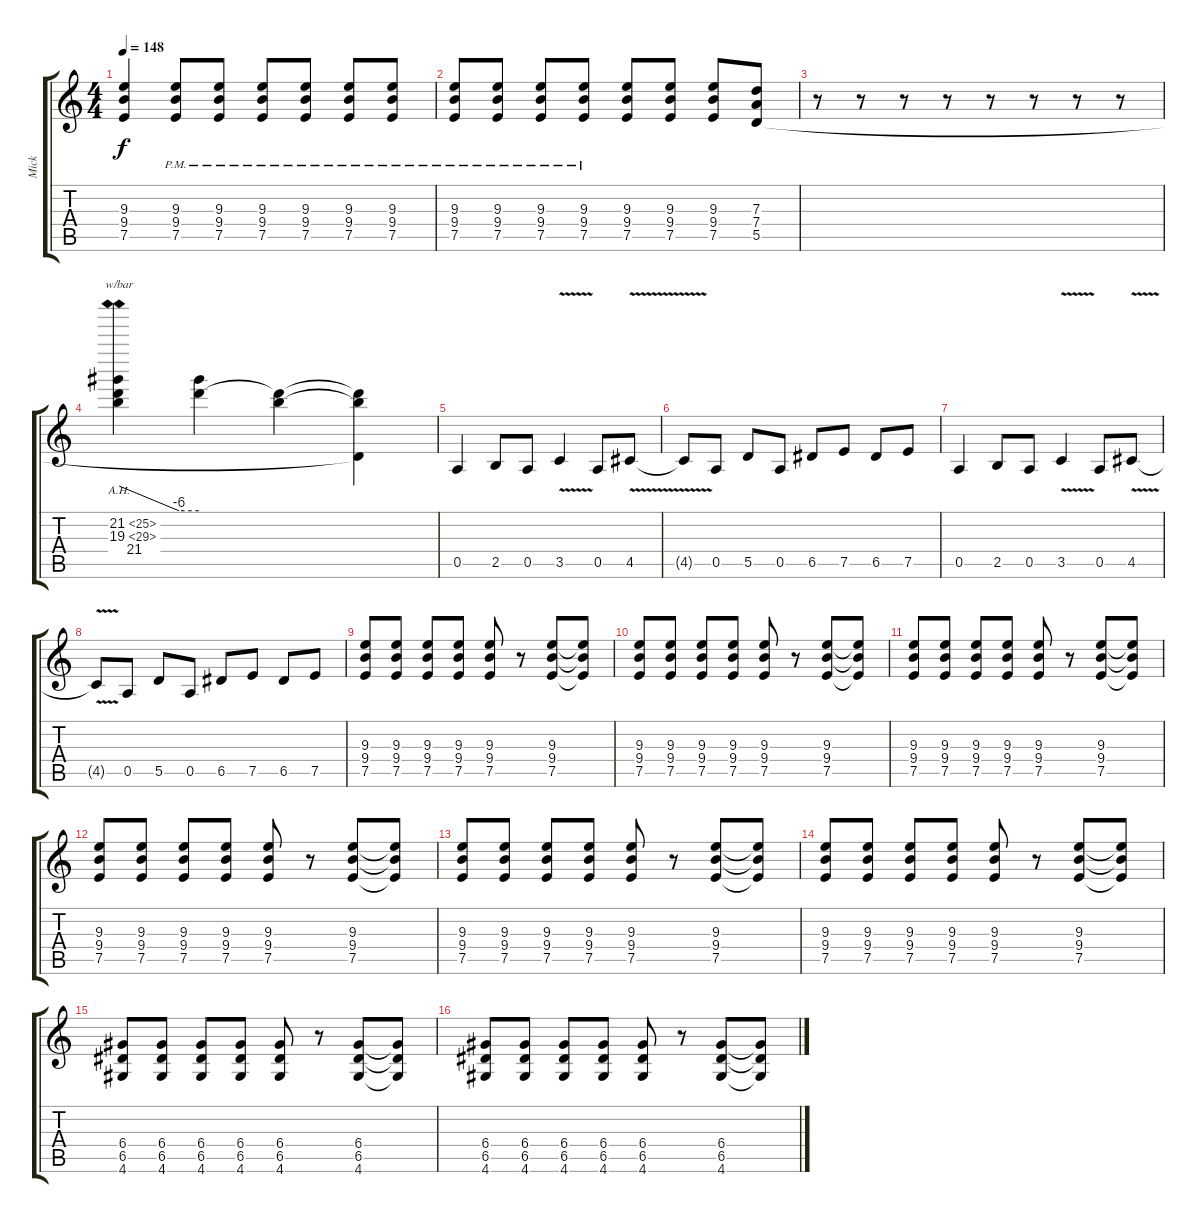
\track ("Mick" "Mick") {instrument distortionguitar}
\staff {score tabs}
\tuning (E4 B3 G3 D3 A2 E2) {hide}
\ts (4 4)
\tempo 148
\clef g2
\ks c
(9.3 9.4 7.5).4{dy f} (9.3{pm} 9.4{pm} 7.5{pm}).8 (9.3{pm} 9.4{pm} 7.5{pm}).8 (9.3{pm} 9.4{pm} 7.5{pm}).8 (9.3{pm} 9.4{pm} 7.5{pm}).8 (9.3{pm} 9.4{pm} 7.5{pm}).8 (9.3{pm} 9.4{pm} 7.5{pm}).8 |
(9.3{pm} 9.4{pm} 7.5{pm}).8 (9.3{pm} 9.4{pm} 7.5{pm}).8 (9.3{pm} 9.4{pm} 7.5{pm}).8 (9.3{pm} 9.4{pm} 7.5{pm}).8 (9.3 9.4 7.5).8 (9.3 9.4 7.5).8 (9.3 9.4 7.5).8 (7.3 7.4 5.5).8 |
r.8 r.8 r.8 r.8 r.8 r.8 r.8 r.8 |
(21.2{ah 4} 19.3{ah 10} 21.4).4{tbe (custom default 0 0 45 -24 60 -24)} (21.2{t} 19.3{t}).4 (19.3{t} 21.4{t}).4 (19.3{t} 21.4{t} 5.5{t}).4 |
0.5.4 2.5.8 0.5.8 3.5{v}.4 0.5.8 4.5{v}.8 |
4.5{t}.8 0.5.8 5.5.8 0.5.8 6.5.8 7.5.8 6.5.8 7.5.8 |
0.5.4 2.5.8 0.5.8 3.5{v}.4 0.5.8 4.5{v}.8 |
4.5{t}.8 0.5.8 5.5.8 0.5.8 6.5.8 7.5.8 6.5.8 7.5.8 |
(9.3 9.4 7.5).8 (9.3 9.4 7.5).8 (9.3 9.4 7.5).8 (9.3 9.4 7.5).8 (9.3 9.4 7.5).8 r.8 (9.3 9.4 7.5).8 (9.3{t} 9.4{t} 7.5{t}).8 |
(9.3 9.4 7.5).8 (9.3 9.4 7.5).8 (9.3 9.4 7.5).8 (9.3 9.4 7.5).8 (9.3 9.4 7.5).8 r.8 (9.3 9.4 7.5).8 (9.3{t} 9.4{t} 7.5{t}).8 |
(9.3 9.4 7.5).8 (9.3 9.4 7.5).8 (9.3 9.4 7.5).8 (9.3 9.4 7.5).8 (9.3 9.4 7.5).8 r.8 (9.3 9.4 7.5).8 (9.3{t} 9.4{t} 7.5{t}).8 |
(9.3 9.4 7.5).8 (9.3 9.4 7.5).8 (9.3 9.4 7.5).8 (9.3 9.4 7.5).8 (9.3 9.4 7.5).8 r.8 (9.3 9.4 7.5).8 (9.3{t} 9.4{t} 7.5{t}).8 |
(9.3 9.4 7.5).8 (9.3 9.4 7.5).8 (9.3 9.4 7.5).8 (9.3 9.4 7.5).8 (9.3 9.4 7.5).8 r.8 (9.3 9.4 7.5).8 (9.3{t} 9.4{t} 7.5{t}).8 |
(9.3 9.4 7.5).8 (9.3 9.4 7.5).8 (9.3 9.4 7.5).8 (9.3 9.4 7.5).8 (9.3 9.4 7.5).8 r.8 (9.3 9.4 7.5).8 (9.3{t} 9.4{t} 7.5{t}).8 |
(6.4 6.5 4.6).8 (6.4 6.5 4.6).8 (6.4 6.5 4.6).8 (6.4 6.5 4.6).8 (6.4 6.5 4.6).8 r.8 (6.4 6.5 4.6).8 (6.4{t} 6.5{t} 4.6{t}).8 |
(6.4 6.5 4.6).8 (6.4 6.5 4.6).8 (6.4 6.5 4.6).8 (6.4 6.5 4.6).8 (6.4 6.5 4.6).8 r.8 (6.4 6.5 4.6).8 (6.4{t} 6.5{t} 4.6{t}).8
